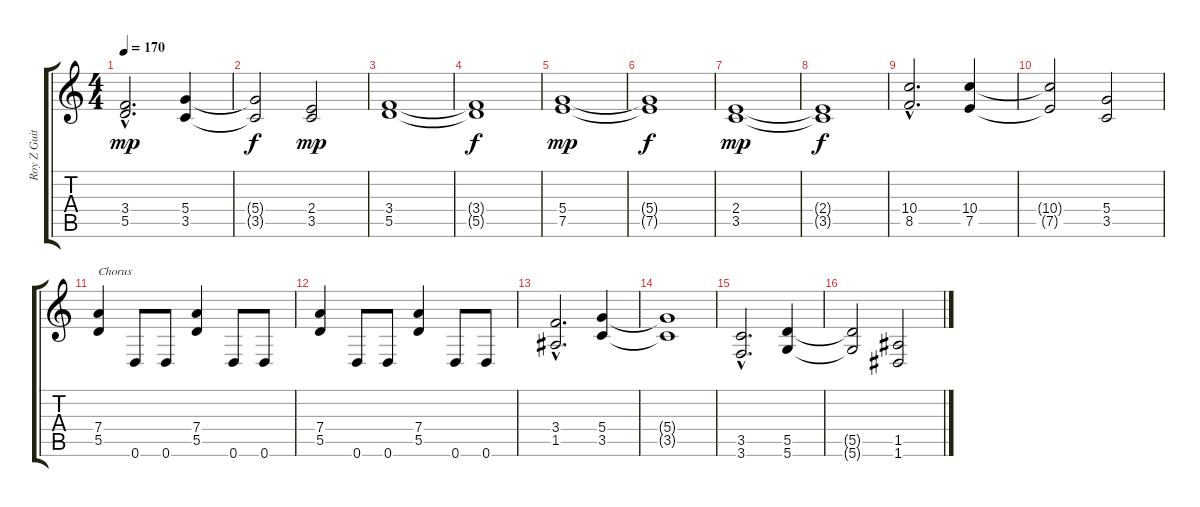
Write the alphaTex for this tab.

\track ("Roy Z Guitar 01" "Roy Z Guit") {instrument distortionguitar}
\staff {score tabs}
\tuning (E4 B3 G3 D3 A2 D2) {hide}
\ts (4 4)
\tempo 170
\clef g2
\ks c
(3.4{hac} 5.5{hac}).2{d dy mp} (5.4 3.5).4 |
(5.4{t} 3.5{t}).2{dy f} (2.4 3.5).2{dy mp} |
(3.4 5.5).1{volume 14} |
(3.4{t} 5.5{t}).1{dy f} |
(5.4 7.5).1{dy mp} |
(5.4{t} 7.5{t}).1{dy f} |
(2.4 3.5).1{dy mp} |
(2.4{t} 3.5{t}).1{dy f} |
(10.4{hac} 8.5{hac}).2{d} (10.4 7.5).4 |
(10.4{t} 7.5{t}).2 (5.4 3.5).2 |
(7.4 5.5).4{txt "Chorus"} 0.6.8 0.6.8 (7.4 5.5).4 0.6.8 0.6.8 |
(7.4 5.5).4 0.6.8 0.6.8 (7.4 5.5).4 0.6.8 0.6.8 |
(3.4{hac} 1.5{hac}).2{d} (5.4 3.5).4 |
(5.4{t} 3.5{t}).1 |
(3.5{hac} 3.6{hac}).2{d} (5.5 5.6).4 |
(5.5{t} 5.6{t}).2 (1.5 1.6).2
